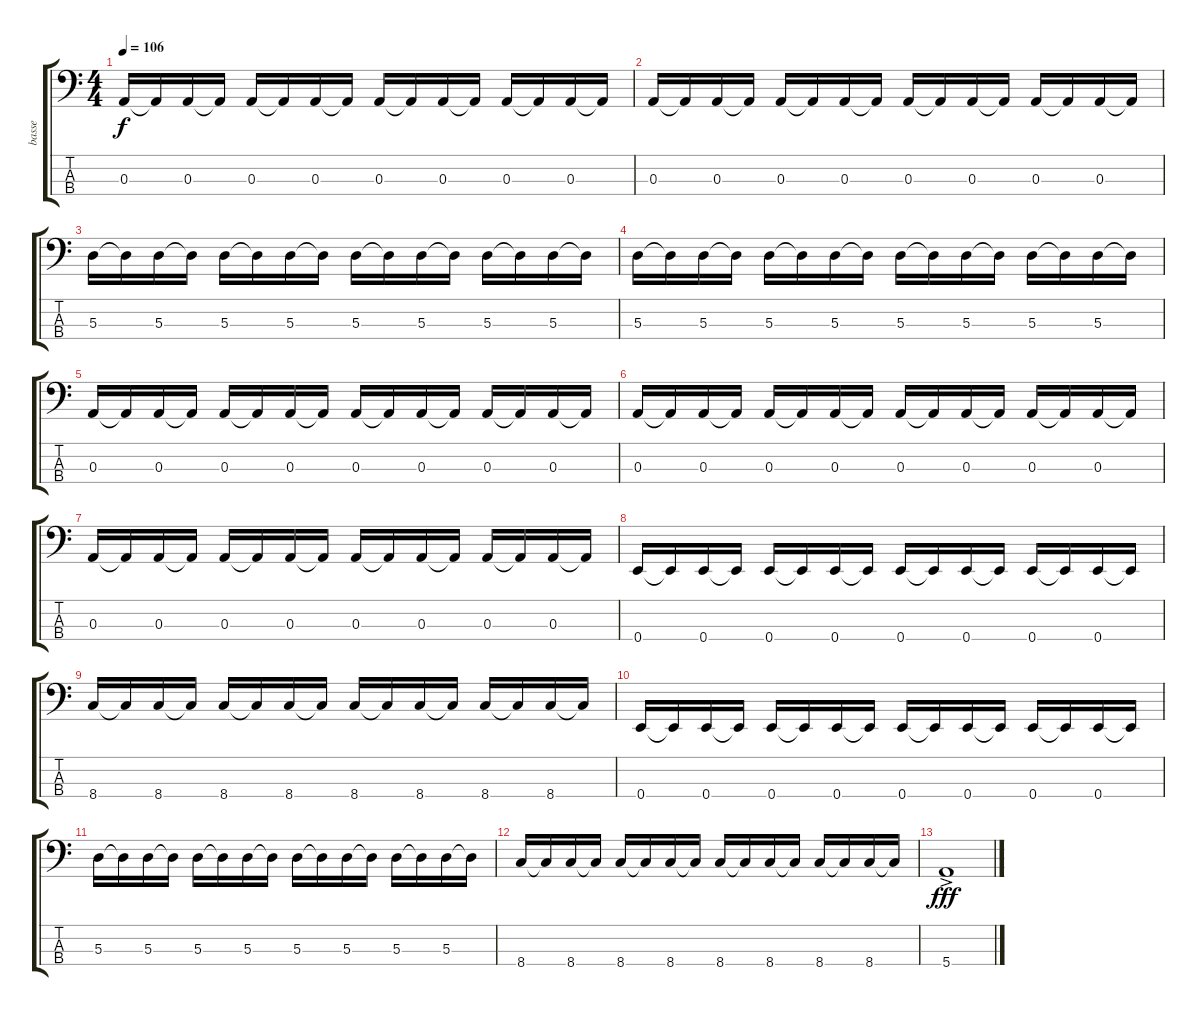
\track ("basse" "basse") {instrument fretlessbass}
\staff {score tabs}
\tuning (G2 D2 A1 E1) {hide}
\ts (4 4)
\tempo 106
\clef f4
\ks c
0.3.16{dy f} 0.3{t}.16 0.3.16 0.3{t}.16 0.3.16 0.3{t}.16 0.3.16 0.3{t}.16 0.3.16 0.3{t}.16 0.3.16 0.3{t}.16 0.3.16 0.3{t}.16 0.3.16 0.3{t}.16 |
0.3.16 0.3{t}.16 0.3.16 0.3{t}.16 0.3.16 0.3{t}.16 0.3.16 0.3{t}.16 0.3.16 0.3{t}.16 0.3.16 0.3{t}.16 0.3.16 0.3{t}.16 0.3.16 0.3{t}.16 |
5.3.16{instrument synthbass2} 5.3{t}.16 5.3.16 5.3{t}.16 5.3.16 5.3{t}.16 5.3.16 5.3{t}.16 5.3.16 5.3{t}.16 5.3.16 5.3{t}.16 5.3.16 5.3{t}.16 5.3.16 5.3{t}.16 |
5.3.16{instrument synthbass2} 5.3{t}.16 5.3.16 5.3{t}.16 5.3.16 5.3{t}.16 5.3.16 5.3{t}.16 5.3.16 5.3{t}.16 5.3.16 5.3{t}.16 5.3.16 5.3{t}.16 5.3.16 5.3{t}.16 |
0.3.16 0.3{t}.16 0.3.16 0.3{t}.16 0.3.16 0.3{t}.16 0.3.16 0.3{t}.16 0.3.16 0.3{t}.16 0.3.16 0.3{t}.16 0.3.16 0.3{t}.16 0.3.16 0.3{t}.16 |
0.3.16 0.3{t}.16 0.3.16 0.3{t}.16 0.3.16 0.3{t}.16 0.3.16 0.3{t}.16 0.3.16 0.3{t}.16 0.3.16 0.3{t}.16 0.3.16 0.3{t}.16 0.3.16 0.3{t}.16 |
0.3.16 0.3{t}.16 0.3.16 0.3{t}.16 0.3.16 0.3{t}.16 0.3.16 0.3{t}.16 0.3.16 0.3{t}.16 0.3.16 0.3{t}.16 0.3.16 0.3{t}.16 0.3.16 0.3{t}.16 |
0.4.16 0.4{t}.16 0.4.16 0.4{t}.16 0.4.16 0.4{t}.16 0.4.16 0.4{t}.16 0.4.16 0.4{t}.16 0.4.16 0.4{t}.16 0.4.16 0.4{t}.16 0.4.16 0.4{t}.16 |
8.4.16 8.4{t}.16 8.4.16 8.4{t}.16 8.4.16 8.4{t}.16 8.4.16 8.4{t}.16 8.4.16 8.4{t}.16 8.4.16 8.4{t}.16 8.4.16 8.4{t}.16 8.4.16 8.4{t}.16 |
0.4.16 0.4{t}.16 0.4.16 0.4{t}.16 0.4.16 0.4{t}.16 0.4.16 0.4{t}.16 0.4.16 0.4{t}.16 0.4.16 0.4{t}.16 0.4.16 0.4{t}.16 0.4.16 0.4{t}.16 |
5.3.16 5.3{t}.16 5.3.16 5.3{t}.16 5.3.16 5.3{t}.16 5.3.16 5.3{t}.16 5.3.16 5.3{t}.16 5.3.16 5.3{t}.16 5.3.16 5.3{t}.16 5.3.16 5.3{t}.16 |
8.4.16 8.4{t}.16 8.4.16 8.4{t}.16 8.4.16 8.4{t}.16 8.4.16 8.4{t}.16 8.4.16 8.4{t}.16 8.4.16 8.4{t}.16 8.4.16 8.4{t}.16 8.4.16 8.4{t}.16 |
5.4{ac}.1{dy fff volume 16}
